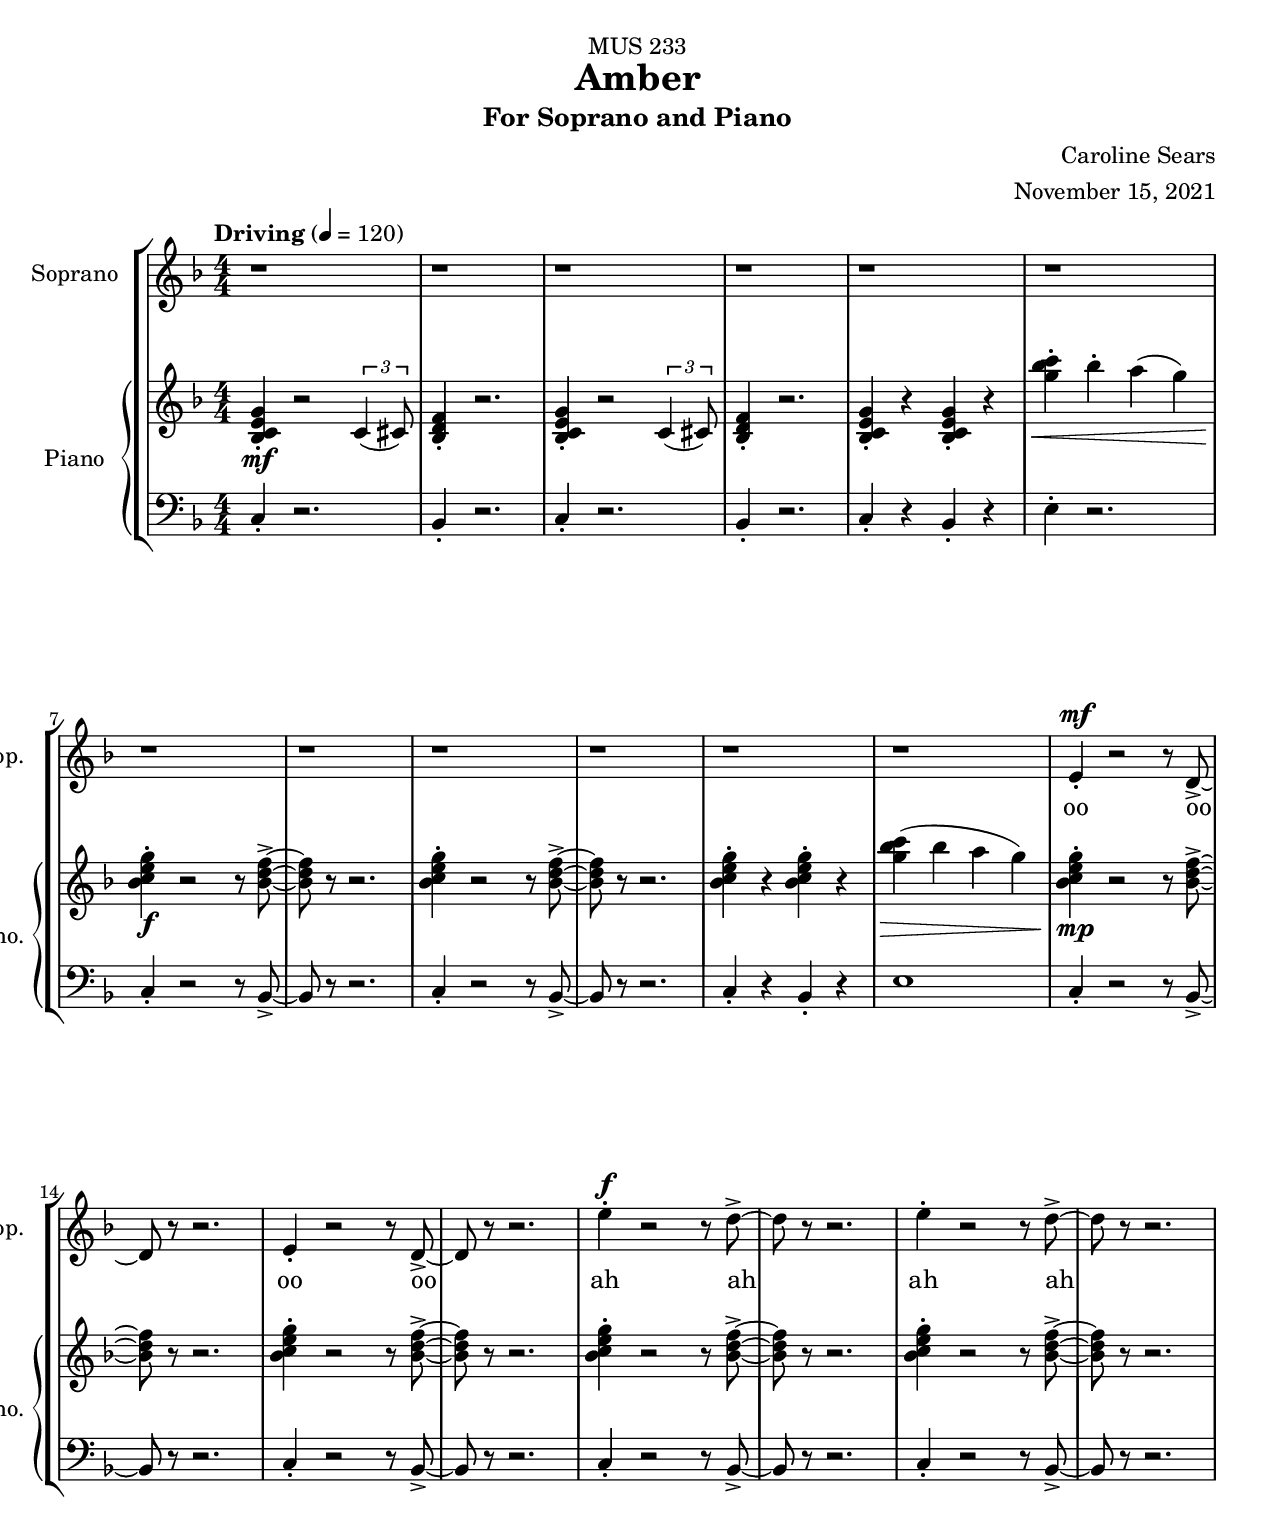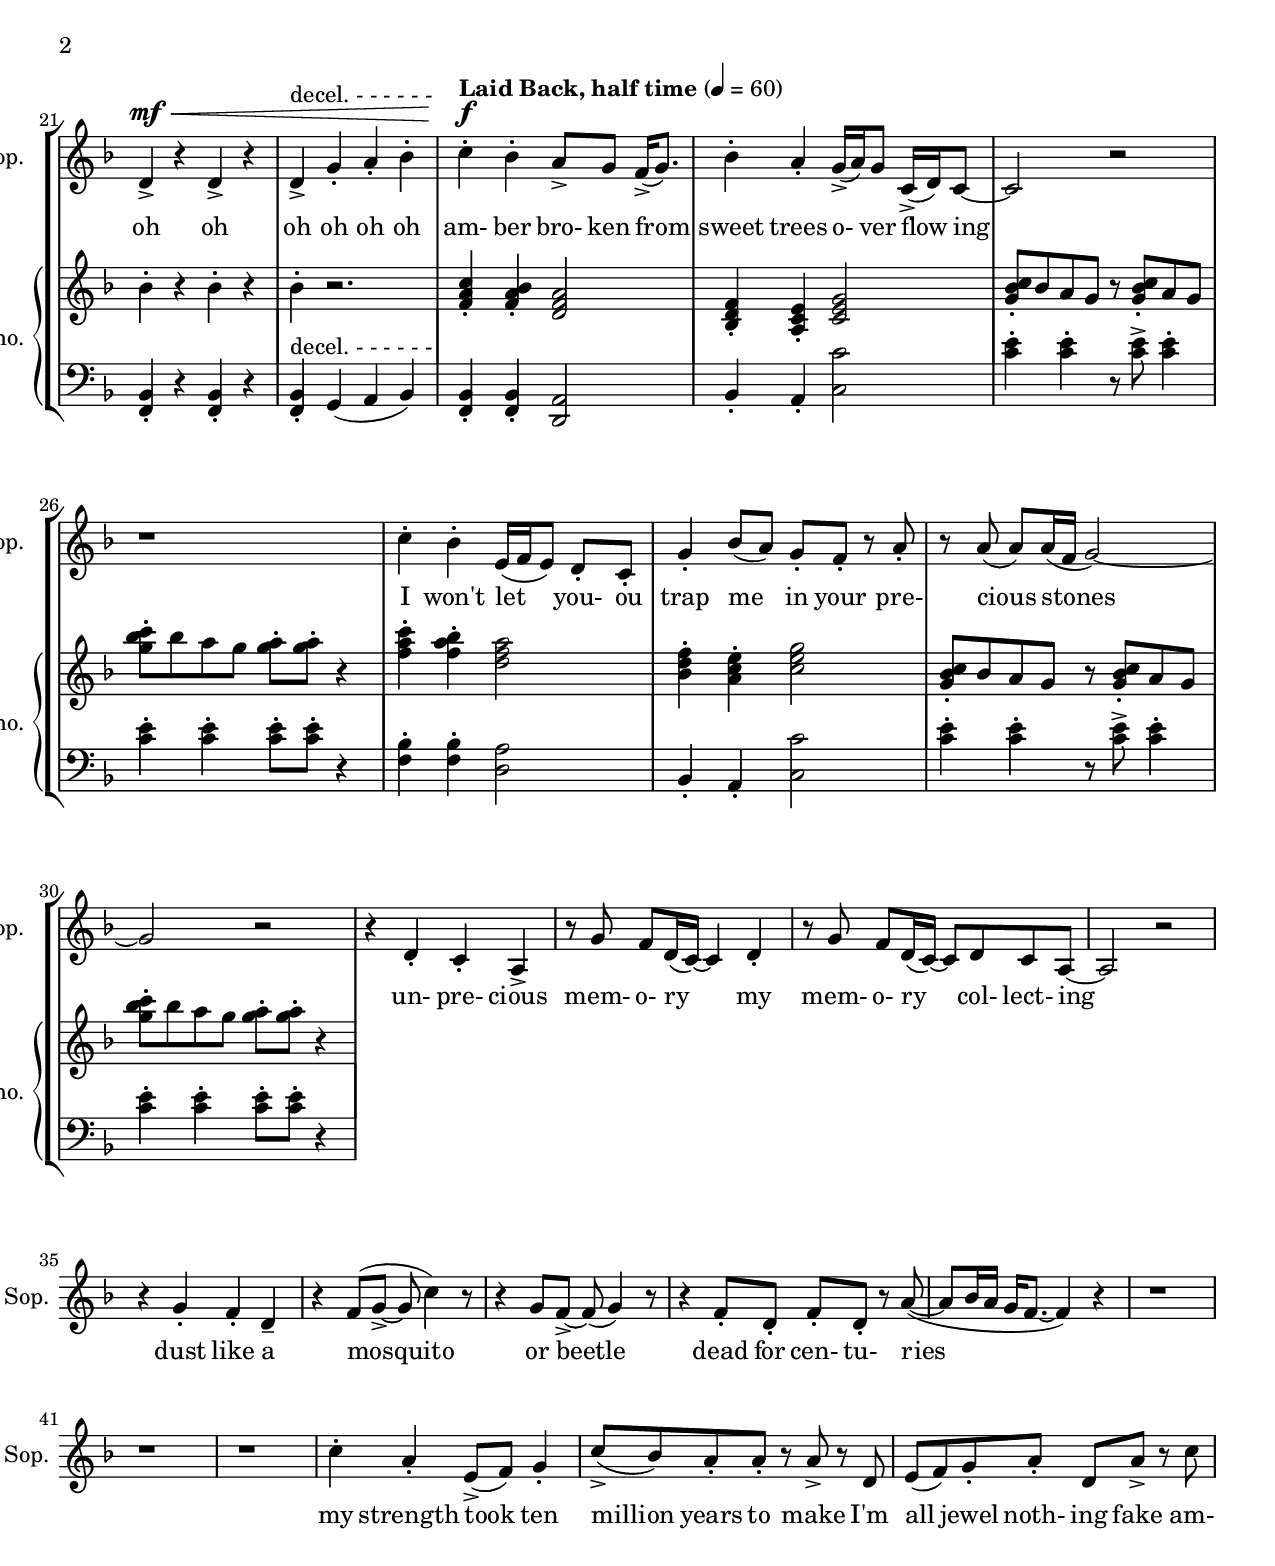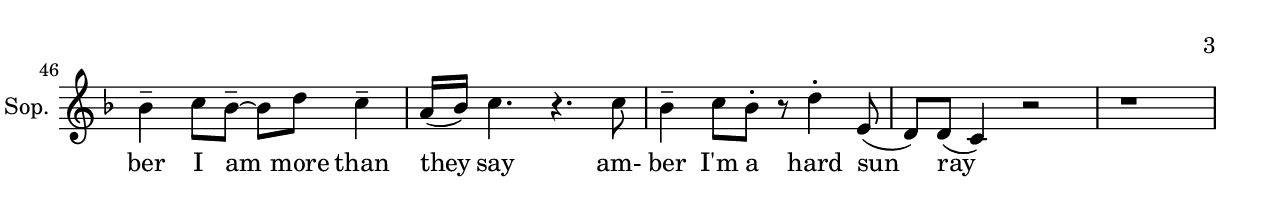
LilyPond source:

%%%%%%%%%%%%%%%%%%%% Header + Paper Dimensions %%%%%%%%%%%%%%%%%%%%
\header {
  title = "Amber"
    subtitle = "For Soprano and Piano"
    dedication = "MUS 233"
    composer = "Caroline Sears"
    arranger = "November 15, 2021"
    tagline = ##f

}
\paper {
  #(set-paper-size "ansi a")
  #(define top-margin (* 0.75 in))
}

%%%%%%%%%%%%%%%%%%%% Musical/Lyrical Content %%%%%%%%%%%%%%%%%%%%%%%%%%

%%%%% VOICE PART %%%%%%%%%%%
theNotes = \relative c'' {
    \set Staff.midiInstrument = "flute"
    \key f \major % C mixolydian
    \numericTimeSignature \time 4/4
    \tempo "Driving" 4 = 120
    \dynamicUp

    %%Intro %%
    r1 | r1 |r1 | r1 | r1 | r1 | r1 | r1 | r1 | r1 | r1 | r1 |
    e,4\staccato\mf r2 r8 d8\accent~ |d8 r8 r2. |e4\staccato r2 r8 d8\accent~ |d8 r8 r2. 
    e'4\staccato\f r2 r8 d8\accent~ |d8 r8 r2. |e4\staccato r2 r8 d8\accent~ |d8 r8 r2. 
    d,4\accent\mf\< r4 d4\accent r4| d4\accent^\markup{"decel. - - - - - -"}  g4\staccato a4\staccato bes\staccato |


    %% Verse 1 %%
    \tempo "Laid Back, half time" 4 = 60
    c4\staccato\!\f bes4\staccato  a8\accent g8 f16\accent (g8.) | bes4\staccato  a\staccato g16\accent (a16) g8 c,16\accent (d16) c8~ |
    c2 r2 | r1 | c'4\staccato bes4\staccato  e,16 (f16 e8)  d8\staccato c8\staccato | g'4\staccato bes8 (a) g8\staccato f8\staccato r8 a8\staccato |
    r8 a8 (a) a16 (f16 g2)~ | g2 r2 |
    r4 d4\staccato c4\staccato a\accent |r8 g'8 f d16 (c16)~c4 d4\staccato | r8 g8 f d16 (c16)~c8 d8 c8 a~ |a2 r2 |
    r4 g'4\staccato f4\staccato d4\tenuto | r4 f8 (g8\accent~g8 c4) r8 | r4 g8 f8\accent~f8 (g4) r8 | r4 f8\staccato d\staccato f\staccato d\staccato r8 a'8(~a8 bes16  a16 
    g f8.~f4)  r4| r1 |r1| r1 |
    c'4\staccato a\staccato e8\accent (f8) g4\staccato | c8\accent (bes) a8\staccato a8\staccato r8 a\accent r8 d,8 |
    e8 (f) g8\staccato a8\staccato  d,8 a'8\accent r8 c8| bes4\tenuto c8 bes8\tenuto~bes8 d8 c4\tenuto| a16 (bes) c4. r4. c8|
    bes4\tenuto c8 bes8\staccato r8 d4\staccato e,8 (d8) d8 (c4) r2 | r1 |


    %% Verse 2 %%

    %% Breakdown %%

    %% Verse 3? %%

    %% End %%
    
  }

theWords =  \lyricmode {
      %% Intro %%%
      oo oo oo oo
      ah ah ah ah
      oh oh oh oh oh oh
      %% Verse 1%%%
      am- ber bro- ken from
      sweet trees o- ver flow ing
      I won't let you- _ou  trap me
      in your pre- cious stones_
      un- pre- cious mem- o- ry my
      mem- o- ry col- lect- ing
      dust like a mosquito or beetle
      dead for cen- tu- ries
      my strength took ten million
      years to make 
      I'm all jewel noth- ing fake
      am- ber I am more than they say
      am- ber I'm a hard sun ray 

  }

%%%%%% PIANO PART %%%%%%%%%%
righthand =\relative c' {
    \set Staff.midiInstrument = "piano"
    \key f \major
    \numericTimeSignature \time 4/4

    %%%%%%%% INTRO %%%%%%%%
    \tempo "Driving" 4 = 120
    <bes c e g>4\staccato\mf r2 \tuplet 3/2 {c4 (cis8)} | <bes d f>4\staccato r2.|
    <bes c e g>4\staccato r2 \tuplet 3/2 {c4 (cis8)} | <bes d f>4\staccato r2.|
    <bes c e g>4\staccato r4 <bes c e g>4\staccato r4|
    <g'' bes c>4\staccato\< bes\staccato a (g) |
    <bes, c e g>4\staccato\!\f r2 r8 <bes d f>8\accent~|<bes d f>8 r8 r2. |
    <bes c e g>4\staccato r2 r8 <bes d f>8\accent~|<bes d f>8 r8 r2. |
    <bes c e g>4\staccato r4 <bes c e g>4\staccato r4|
    <g' bes c>4\> (bes a g) |
    <bes, c e g>4\!\mp\staccato r2 r8 <bes d f>8\accent~|<bes d f>8 r8 r2. |
    <bes c e g>4\staccato r2 r8 <bes d f>8\accent~|<bes d f>8 r8 r2. |
    <bes c e g>4\staccato r2 r8 <bes d f>8\accent~|<bes d f>8 r8 r2. |
    <bes c e g>4\staccato r2 r8 <bes d f>8\accent~|<bes d f>8 r8 r2. |
    bes4\staccato r4 bes4\staccato r4 | bes4\staccato r2. | 
    
    %%%% VERSE 1 %%%%%%%%
    \tempo "Laid Back, half time" 4 = 60
    <f a c>4\staccato <f a bes>\staccato <d f a>2 | <bes d f>4\staccato <a c e>4\staccato  <c e g>2 |
    <g' bes c>8\staccato  bes  a g r8 <g bes c>8\staccato a g | <g' bes c>8\staccato  bes  a g <g a>8\staccato <g a>8\staccato r4|
    <f a c>4\staccato <f a bes>\staccato <d f a>2 | <bes d f>4\staccato <a c e>4\staccato  <c e g>2 |
    <g bes c>8\staccato  bes  a g r8 <g bes c>8\staccato a g | <g' bes c>8\staccato  bes  a g <g a>8\staccato <g a>8\staccato r4|
  }

lefthand = \relative c {
    \set Staff.midiInstrument = "piano"
    \key f \major
    \numericTimeSignature \time 4/4
    \clef "bass"

    %%%%%%%% INTRO %%%%%%%%
    \tempo "Driving" 4 = 120
    c4\staccato r2.|bes4\staccato r2. |
    c4\staccato r2.|bes4\staccato r2. |
    c4\staccato r4 bes4\staccato r4|
    e4\staccato r2.|
    c4\staccato r2 r8 bes8\accent~|bes8 r8 r2. |
    c4\staccato r2 r8 bes8\accent~|bes8 r8 r2. |
    c4\staccato r4 bes4\staccato r4|
    e1|
    c4\staccato r2 r8 bes8\accent~|bes8 r8 r2. |
    c4\staccato r2 r8 bes8\accent~|bes8 r8 r2. |
    c4\staccato r2 r8 bes8\accent~|bes8 r8 r2. |
    c4\staccato r2 r8 bes8\accent~|bes8 r8 r2. |
    <bes f>4\staccato r4 <bes f>4\staccato r4 |
    <bes f>4\staccato^\markup{"decel. - - - - - -"} g4 (a bes) |

    %%%%% VERSE 1 %%%%%%%%%%
    \tempo "Laid Back, half time" 4 = 60
    <f bes>4\staccato <f bes>4\staccato <d a'>2 | bes'4\staccato a4\staccato <c c'>2| 
    <c' e>4\staccato <c e>\staccato r8 <c e>\accent <c e>4\staccato  |
     <c e>4\staccato <c e>\staccato <c e>8\staccato <c e>8\staccato r4 |
     <f, bes>4\staccato <f bes>4\staccato <d a'>2 | bes4\staccato a4\staccato <c c'>2|
     <c' e>4\staccato <c e>\staccato r8 <c e>\accent <c e>4\staccato  |
     <c e>4\staccato <c e>\staccato <c e>8\staccato <c e>8\staccato r4 |

    
  }

%%%%%%%%%%%%%%%%%%%%%%% Score Setup %%%%%%%%%%%%%%%%%%%%%%%%%%%%%%%%%%%
\score {
\new StaffGroup <<
  \new Staff \with {instrumentName = "Soprano" 
    shortInstrumentName = #"Sop. "}
  \new Voice = vocals \theNotes
  \new Lyrics \lyricsto vocals \theWords
  

  \new PianoStaff \with { instrumentName = "Piano" 
    shortInstrumentName = #"Pno. "}
  <<
    \new Staff = "upper" \righthand
    \new Staff = "lower" \lefthand
  >>
>>

  \layout {}
  \midi {}
}